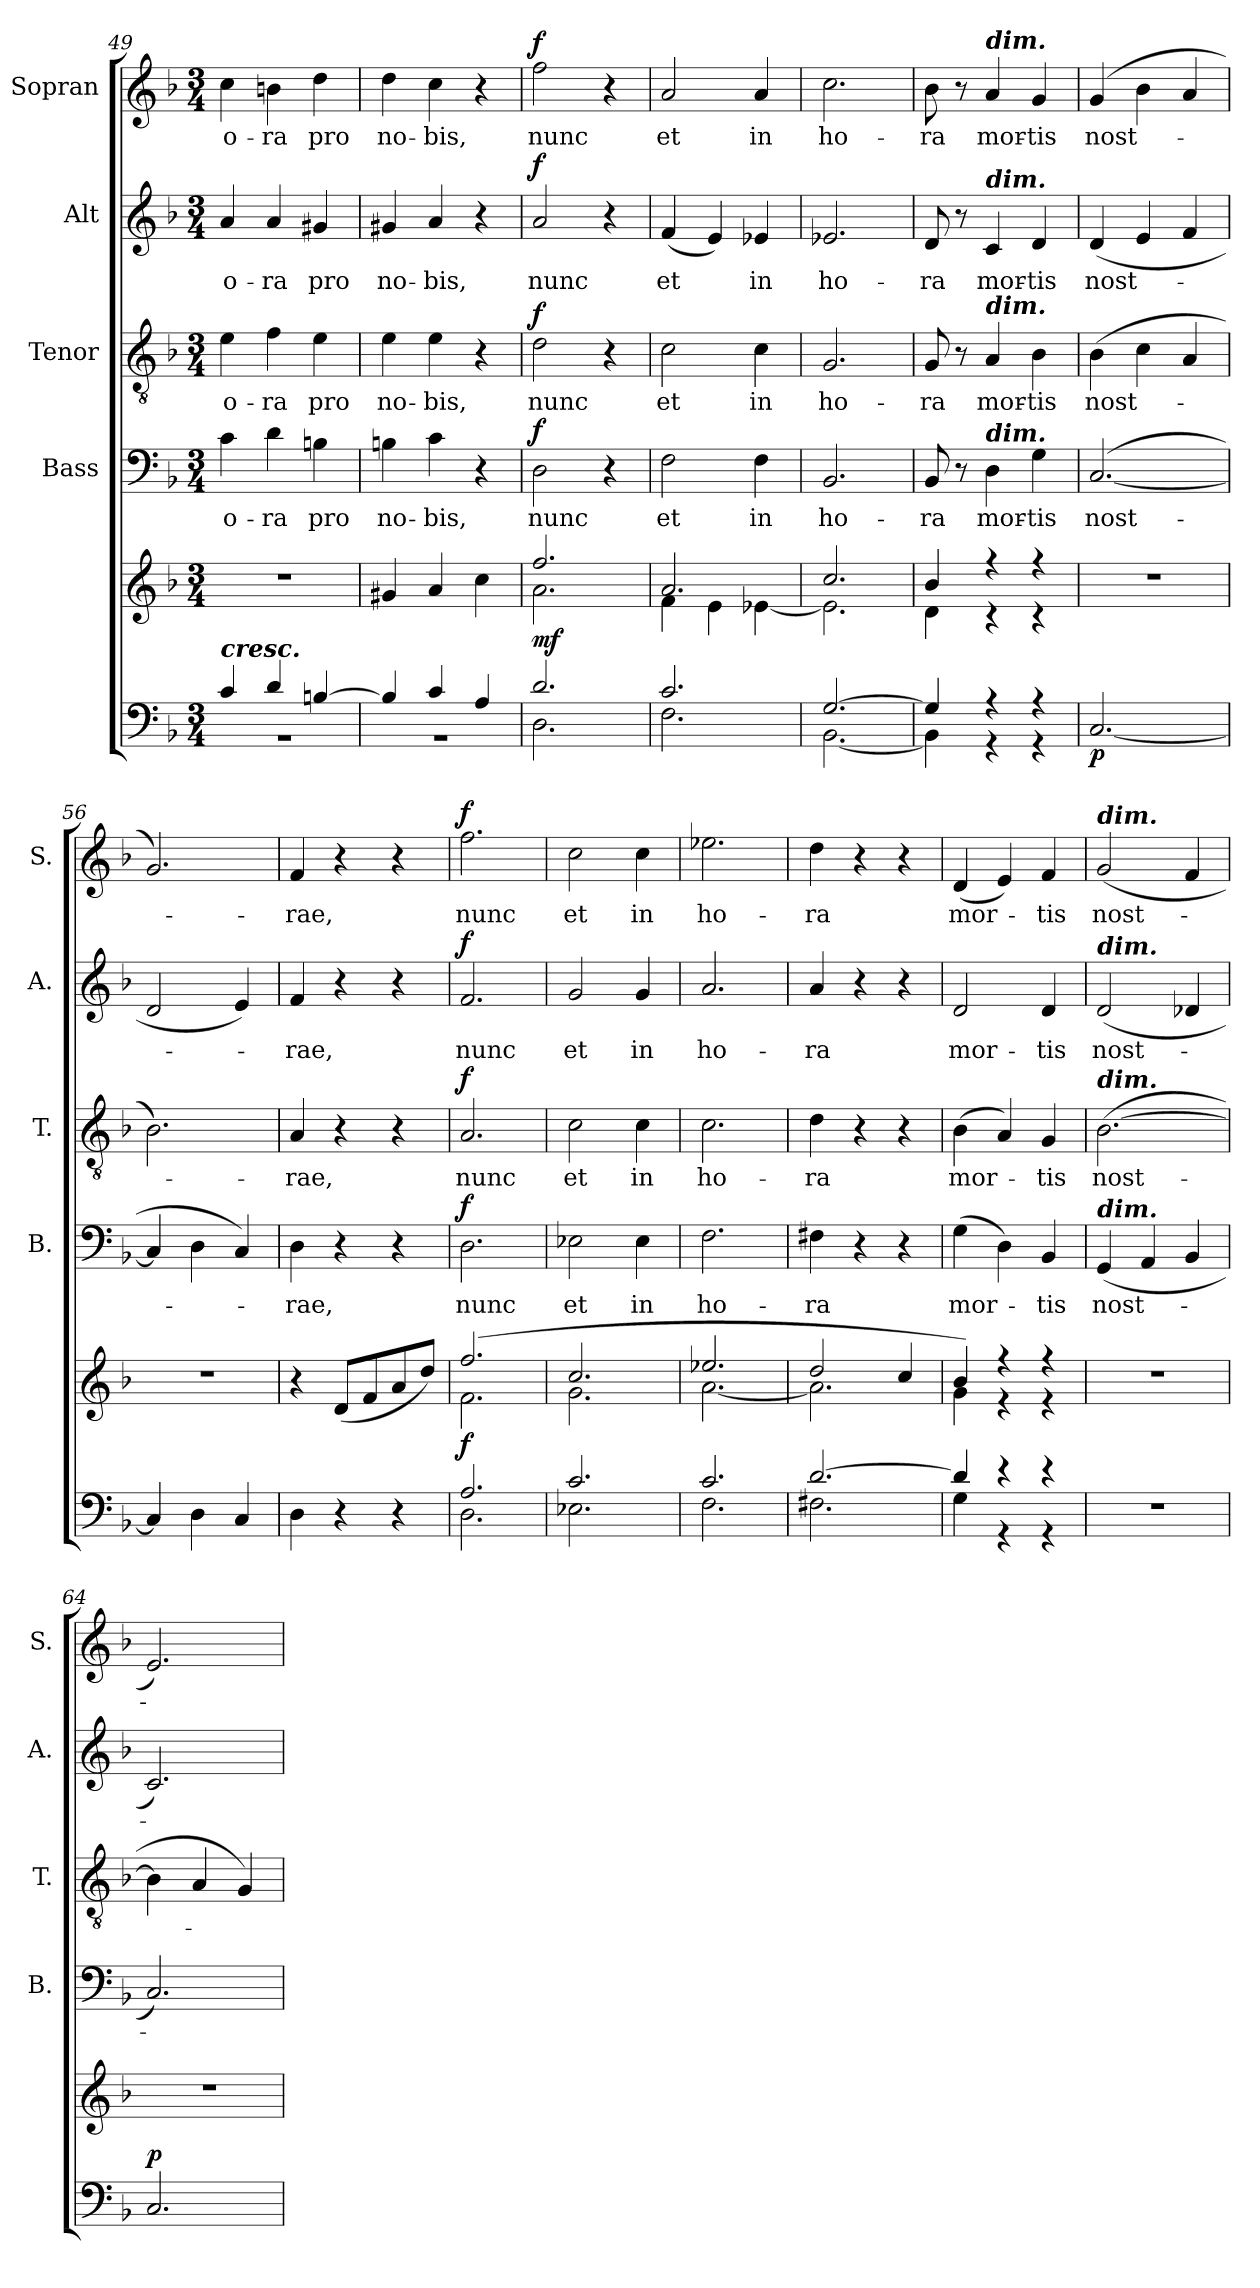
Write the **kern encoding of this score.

**kern	**kern	**dynam	**kern	**text	**dynam	**kern	**text	**dynam	**kern	**text	**dynam	**kern	**text	**dynam
*part5	*part5	*part5	*part4	*part4	*part4	*part3	*part3	*part3	*part2	*part2	*part2	*part1	*part1	*part1
*staff6	*staff5	*staff5/6	*staff4	*staff4	*staff4	*staff3	*staff3	*staff3	*staff2	*staff2	*staff2	*staff1	*staff1	*staff1
*	*	*	*I"Bass	*	*	*I"Tenor	*	*	*I"Alt	*	*	*I"Sopran	*	*
*	*	*	*I'B.	*	*	*I'T.	*	*	*I'A.	*	*	*I'S.	*	*
*clefF4	*clefG2	*	*clefF4	*	*	*clefGv2	*	*	*clefG2	*	*	*clefG2	*	*
*k[b-]	*k[b-]	*	*k[b-]	*	*	*k[b-]	*	*	*k[b-]	*	*	*k[b-]	*	*
*F:	*F:	*	*F:	*	*	*F:	*	*	*F:	*	*	*F:	*	*
*M3/4	*M3/4	*	*M3/4	*	*	*M3/4	*	*	*M3/4	*	*	*M3/4	*	*
=49	=49	=49	=49	=49	=49	=49	=49	=49	=49	=49	=49	=49	=49	=49
*^	*	*	*	*	*	*	*	*	*	*	*	*	*	*
!LO:TX:a:Bi:t=cresc.	!	!	!	!	!	!	!	!	!	!	!	!	!	!	!
!	!LO:N:vis=1	!	!	!	!LO:LY:b	!	!	!LO:LY:b	!	!	!LO:LY:b	!	!	!LO:LY:b	!
4c/	2.rBB	2.r	.	4c\	o-	.	4e\	o-	.	4a/	o-	.	4cc\	o-	.
!	!	!	!	!	!LO:LY:b	!	!	!LO:LY:b	!	!	!LO:LY:b	!	!	!LO:LY:b	!
4d/	.	.	.	4d\	-ra	.	4f\	-ra	.	4a/	-ra	.	4bn\	-ra	.
!	!	!	!	!	!LO:LY:b	!	!	!LO:LY:b	!	!	!LO:LY:b	!	!	!LO:LY:b	!
[>4Bn/	.	.	.	4Bn\	pro	.	4e\	pro	.	4g#X/	pro	.	4dd\	pro	.
!!LO:PB:g=z
=50	=50	=50	=50	=50	=50	=50	=50	=50	=50	=50	=50	=50	=50	=50	=50
!	!LO:N:vis=1	!	!	!	!LO:LY:b	!	!	!LO:LY:b	!	!	!LO:LY:b	!	!	!LO:LY:b	!
4B/]	2.rBB	4g#X/	.	4Bn\	no-	.	4e\	no-	.	4g#X/	no-	.	4dd\	no-	.
!	!	!	!	!	!LO:LY:b	!	!	!LO:LY:b	!	!	!LO:LY:b	!	!	!LO:LY:b	!
4c/	.	4a/	.	4c\	-bis,	.	4e\	-bis,	.	4a/	-bis,	.	4cc\	-bis,	.
4A/	.	4cc\	.	4r	.	.	4r	.	.	4r	.	.	4r	.	.
=51	=51	=51	=51	=51	=51	=51	=51	=51	=51	=51	=51	=51	=51	=51	=51
*	*	*^	*	*	*	*	*	*	*	*	*	*	*	*	*
!	!	!	!	!LO:DY:b	!	!LO:LY:b	!LO:DY:a	!	!LO:LY:b	!LO:DY:a	!	!LO:LY:b	!LO:DY:a	!	!LO:LY:b	!LO:DY:a
2.d/	2.D\	2.ff/	2.a\	mf	2D\	nunc	f	2d\	nunc	f	2a/	nunc	f	2ff\	nunc	f
.	.	.	.	.	4r	.	.	4r	.	.	4r	.	.	4r	.	.
=52	=52	=52	=52	=52	=52	=52	=52	=52	=52	=52	=52	=52	=52	=52	=52	=52
!	!	!	!	!	!	!LO:LY:b	!	!	!LO:LY:b	!	!	!LO:LY:b	!	!	!LO:LY:b	!
2.c/	2.F\	2.a/	4f\	.	2F\	et	.	2c\	et	.	(<4f/	et	.	2a/	et	.
.	.	.	4e\	.	.	.	.	.	.	.	4e/)	.	.	.	.	.
!	!	!	!	!	!	!LO:LY:b	!	!	!LO:LY:b	!	!	!LO:LY:b	!	!	!LO:LY:b	!
.	.	.	[<4e-X\	.	4F\	in	.	4c\	in	.	4e-X/	in	.	4a/	in	.
=53	=53	=53	=53	=53	=53	=53	=53	=53	=53	=53	=53	=53	=53	=53	=53	=53
!	!	!	!	!	!	!LO:LY:b	!	!	!LO:LY:b	!	!	!LO:LY:b	!	!	!LO:LY:b	!
[>2.G/	[<2.BB-\	2.cc/	2.e-\]	.	2.BB-/	ho-	.	2.G/	ho-	.	2.e-X/	ho-	.	2.cc\	ho-	.
=54	=54	=54	=54	=54	=54	=54	=54	=54	=54	=54	=54	=54	=54	=54	=54	=54
!	!	!	!	!	!	!LO:LY:b	!	!	!LO:LY:b	!	!	!LO:LY:b	!	!	!LO:LY:b	!
4G/]	4BB-\]	4b-/	4d\	.	8BB-/	-ra	.	8G/	-ra	.	8d/	-ra	.	8b-\	-ra	.
.	.	.	.	.	8r	.	.	8r	.	.	8r	.	.	8r	.	.
!	!	!	!	!	!	!	!	!	!	!	!	!	!	!LO:TX:a:Bi:t=dim.	!	!
!	!	!	!	!	!	!	!	!	!	!	!LO:TX:a:Bi:t=dim.	!	!	!	!	!
!	!	!	!	!	!	!	!	!LO:TX:a:Bi:t=dim.	!	!	!	!	!	!	!	!
!	!	!	!	!	!LO:TX:a:Bi:t=dim.	!	!	!	!	!	!	!	!	!	!	!
!	!	!	!	!	!	!LO:LY:b	!	!	!LO:LY:b	!	!	!LO:LY:b	!	!	!LO:LY:b	!
4r	4r	4r	4r	.	4D\	mor-	.	4A/	mor-	.	4c/	mor-	.	4a/	mor-	.
!	!	!	!	!	!	!LO:LY:b	!	!	!LO:LY:b	!	!	!LO:LY:b	!	!	!LO:LY:b	!
4r	4r	4r	4r	.	4G\	-tis	.	4B-\	-tis	.	4d/	-tis	.	4g/	-tis	.
=55	=55	=55	=55	=55	=55	=55	=55	=55	=55	=55	=55	=55	=55	=55	=55	=55
!	!	!	!	!LO:DY:b=2	!	!LO:LY:b	!	!	!LO:LY:b	!	!	!LO:LY:b	!	!	!LO:LY:b	!
*v	*v	*	*	*	*	*	*	*	*	*	*	*	*	*	*	*
*	*v	*v	*	*	*	*	*	*	*	*	*	*	*	*	*
[2.C/	2.r	p	([2.C/	nost-	.	(>4B-\	nost-	.	(4d/	nost-	.	(4g/	nost-	.
.	.	.	.	.	.	4c\	.	.	4e/	.	.	4b-\	.	.
.	.	.	.	.	.	4A/	.	.	4f/	.	.	4a/	.	.
=56	=56	=56	=56	=56	=56	=56	=56	=56	=56	=56	=56	=56	=56	=56
4C/]	2.r	.	4C/]	.	.	2.B-\)	.	.	2d/	.	.	2.g/)	.	.
4D\	.	.	4D\	.	.	.	.	.	.	.	.	.	.	.
4C/	.	.	4C/)	.	.	.	.	.	4e/)	.	.	.	.	.
!!LO:LB:g=z
=57	=57	=57	=57	=57	=57	=57	=57	=57	=57	=57	=57	=57	=57	=57
!	!	!	!	!LO:LY:b	!	!	!LO:LY:b	!	!	!LO:LY:b	!	!	!LO:LY:b	!
4D\	4r	.	4D\	-rae,	.	4A/	-rae,	.	4f/	-rae,	.	4f/	-rae,	.
4r	(<8d/L	.	4r	.	.	4r	.	.	4r	.	.	4r	.	.
.	8f/	.	.	.	.	.	.	.	.	.	.	.	.	.
4r	8a/	.	4r	.	.	4r	.	.	4r	.	.	4r	.	.
.	8dd/J)	.	.	.	.	.	.	.	.	.	.	.	.	.
=58	=58	=58	=58	=58	=58	=58	=58	=58	=58	=58	=58	=58	=58	=58
*^	*^	*	*	*	*	*	*	*	*	*	*	*	*	*
!	!	!	!	!LO:DY:b	!	!LO:LY:b	!LO:DY:a	!	!LO:LY:b	!LO:DY:a	!	!LO:LY:b	!LO:DY:a	!	!LO:LY:b	!LO:DY:a
2.A/	2.D\	(2.ff/	2.f\	f	2.D\	nunc	f	2.A/	nunc	f	2.f/	nunc	f	2.ff\	nunc	f
=59	=59	=59	=59	=59	=59	=59	=59	=59	=59	=59	=59	=59	=59	=59	=59	=59
!	!	!	!	!	!	!LO:LY:b	!	!	!LO:LY:b	!	!	!LO:LY:b	!	!	!LO:LY:b	!
2.c/	2.E-X\	2.cc/	2.g\	.	2E-X\	et	.	2c\	et	.	2g/	et	.	2cc\	et	.
!	!	!	!	!	!	!LO:LY:b	!	!	!LO:LY:b	!	!	!LO:LY:b	!	!	!LO:LY:b	!
.	.	.	.	.	4E-\	in	.	4c\	in	.	4g/	in	.	4cc\	in	.
=60	=60	=60	=60	=60	=60	=60	=60	=60	=60	=60	=60	=60	=60	=60	=60	=60
!	!	!	!	!	!	!LO:LY:b	!	!	!LO:LY:b	!	!	!LO:LY:b	!	!	!LO:LY:b	!
2.c/	2.F\	2.ee-X/	[<2.a\	.	2.F\	ho-	.	2.c\	ho-	.	2.a/	ho-	.	2.ee-X\	ho-	.
=61	=61	=61	=61	=61	=61	=61	=61	=61	=61	=61	=61	=61	=61	=61	=61	=61
!	!	!	!	!	!	!LO:LY:b	!	!	!LO:LY:b	!	!	!LO:LY:b	!	!	!LO:LY:b	!
[>2.d/	2.F#X\	2dd/	2.a\]	.	4F#X\	-ra	.	4d\	-ra	.	4a/	-ra	.	4dd\	-ra	.
.	.	.	.	.	4r	.	.	4r	.	.	4r	.	.	4r	.	.
.	.	4cc/	.	.	4r	.	.	4r	.	.	4r	.	.	4r	.	.
=62	=62	=62	=62	=62	=62	=62	=62	=62	=62	=62	=62	=62	=62	=62	=62	=62
!	!	!	!	!	!	!LO:LY:b	!	!	!LO:LY:b	!	!	!LO:LY:b	!	!	!LO:LY:b	!
4d/]	4G\	4b-/)	4g\	.	(>4G\	mor-	.	(>4B-\	mor-	.	2d/	mor-	.	(<4d/	mor-	.
4r	4r	4r	4r	.	4D\)	.	.	4A/)	.	.	.	.	.	4e/)	.	.
!	!	!	!	!	!	!LO:LY:b	!	!	!LO:LY:b	!	!	!LO:LY:b	!	!	!LO:LY:b	!
4r	4r	4r	4r	.	4BB-/	-tis	.	4G/	-tis	.	4d/	-tis	.	4f/	-tis	.
!!LO:PB:g=z
=63	=63	=63	=63	=63	=63	=63	=63	=63	=63	=63	=63	=63	=63	=63	=63	=63
!	!	!	!	!	!	!	!	!	!	!	!	!	!	!LO:TX:a:Bi:t=dim.	!	!
!	!	!	!	!	!	!	!	!	!	!	!LO:TX:a:Bi:t=dim.	!	!	!	!	!
!	!	!	!	!	!	!	!	!LO:TX:a:Bi:t=dim.	!	!	!	!	!	!	!	!
!	!	!	!	!	!LO:TX:a:Bi:t=dim.	!	!	!	!	!	!	!	!	!	!	!
!	!	!	!	!	!	!LO:LY:b	!	!	!LO:LY:b	!	!	!LO:LY:b	!	!	!LO:LY:b	!
*v	*v	*	*	*	*	*	*	*	*	*	*	*	*	*	*	*
*	*v	*v	*	*	*	*	*	*	*	*	*	*	*	*	*
2.r	2.r	.	(<4GG/	nost-	.	(>[2.B-\	nost-	.	(<2d/	nost-	.	(<2g/	nost-	.
.	.	.	4AA/	.	.	.	.	.	.	.	.	.	.	.
.	.	.	4BB-/	.	.	.	.	.	4d-X/	.	.	4f/	.	.
=64	=64	=64	=64	=64	=64	=64	=64	=64	=64	=64	=64	=64	=64	=64
!	!	!LO:DY:a=2	!	!	!	!	!	!	!	!	!	!	!	!
2.C/	2.r	p	2.C/)	.	.	4B-\]	.	.	2.c/)	.	.	2.e/)	.	.
.	.	.	.	.	.	4A/	.	.	.	.	.	.	.	.
.	.	.	.	.	.	4G/)	.	.	.	.	.	.	.	.
=	=	=	=	=	=	=	=	=	=	=	=	=	=	=
*-	*-	*-	*-	*-	*-	*-	*-	*-	*-	*-	*-	*-	*-	*-
